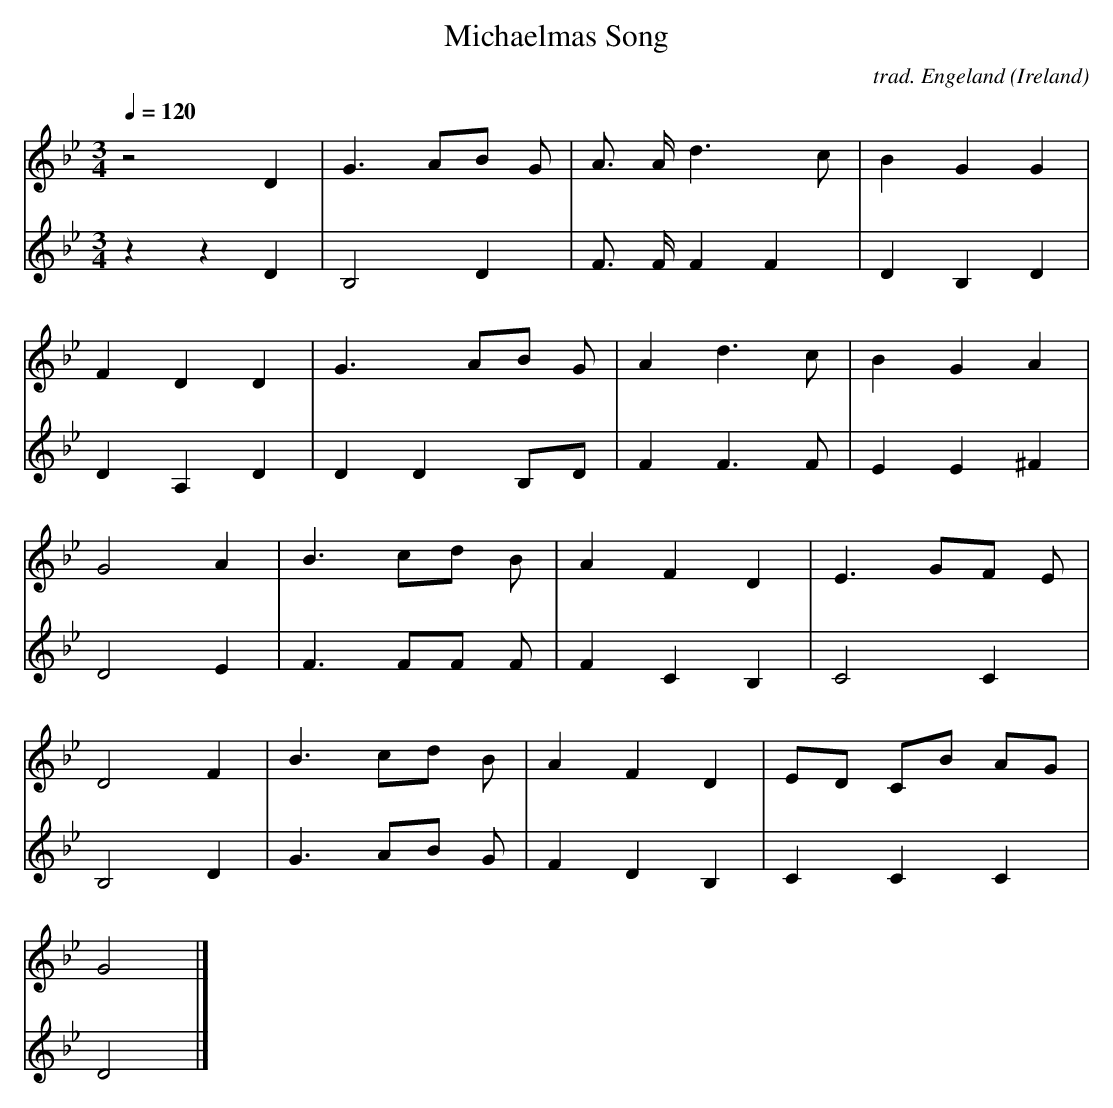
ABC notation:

X:1
T:Michaelmas Song
C:trad. Engeland
O:Ireland
M:3/4
L:1/8
Q:1/4=120
K:Gm
V:1
z4 D2 |G3 AB G|A3/2 A/d3 c|B2 G2 G2 |
F2 D2 D2 |G3 AB G|A2 d3 c|B2 G2 A2 |
G4 A2 |B3 cd B|A2 F2 D2 |E3 GF E|
D4 F2 |B3 cd B|A2 F2 D2 |ED CB AG |
G4 |]
V:2          %Alt
z2 z2 D2 |B,4 D2 |F3/2 F/F2 F2 |D2 B,2 D2 |
D2 A,2 D2 |D2 D2 B,D |F2 F3 F|E2 E2 ^F2 |
D4 E2 |F3 FF F|F2 C2 B,2 |C4 C2 |
B,4 D2 |G3 AB G|F2 D2 B,2 |C2 C2 C2 |
D4 |]
